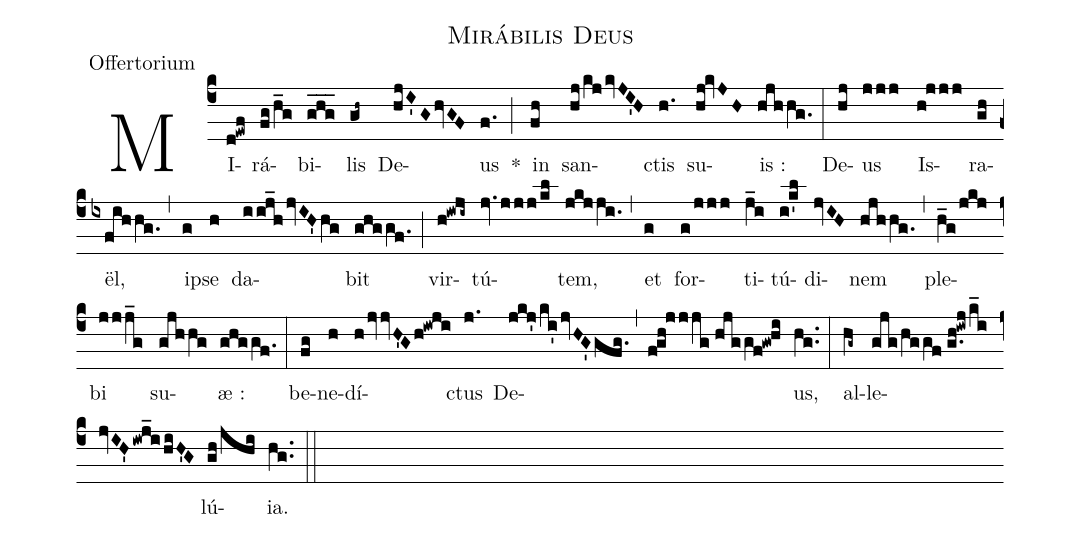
name:Mirábilis Deus;
office-part:Offertorium;
%%
(c4) MI(d!ewf)rá(fg!/h_g)bi(ghg___)lis(gh~) De(hjI'GhvGF)us(f.) *(;)
in(fh) san(hj!/kjkvJI'H)ctis(h.) su(hj!kvJH)is :(hjhhg.) (:)
De(hj)us(jjj) Is(h!jjj)ra(gh)ël,(ixfihhg.) (,)
i(g)pse(h) da(iij_hjvIH'hg)bit(ghggf.) (;)
vir(h!iwji~)tú(jv.jjj!/kl)tem,(jkjji.) (,)
et(g) for(g!/!jjj)ti(j_i)tú(i!k'l)di(jvIH)nem(hjhhg.) (,)
ple(h_g!/!jkj)bi(jjj_g) su(gjhhg)æ :(ghggf.) (:)
be(fg)ne(h)dí(hjvvH'Gh!iwji)ctus(j.) De(jkj'!/ki'jvHG'gfg.,f!gh!jjjg!//hjggf!gw!hi)us,(hg..) (:)
al(hg~)le(gjg!/hggf!//g.h!iwj!/k_ijvIH'iwj_i!/hiH'G)lú(gh!/jhi)ia.(hg..) (::)
